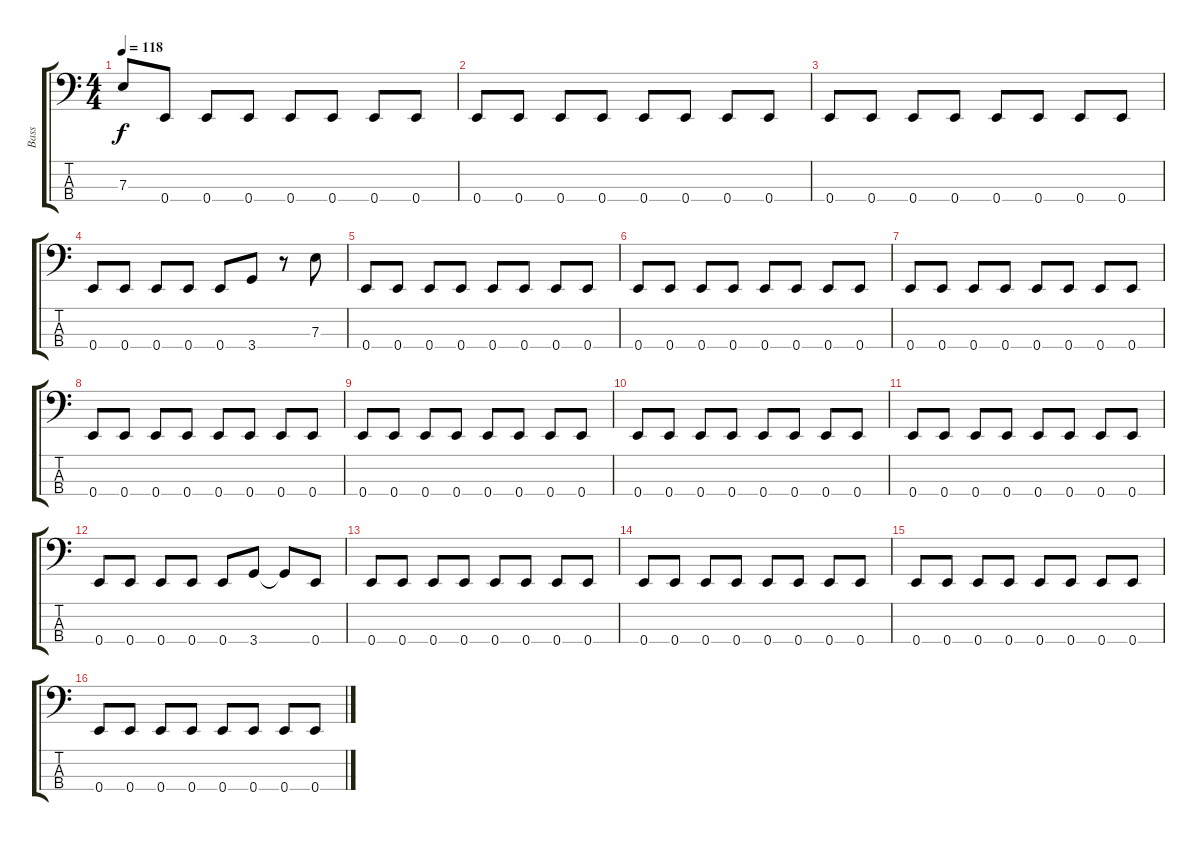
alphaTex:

\track ("Bass" "Bass") {instrument electricbassfinger}
\staff {score tabs}
\tuning (G2 D2 A1 E1) {hide}
\ts (4 4)
\tempo 118
\clef f4
\ks c
7.3.8{dy f} 0.4.8 0.4.8 0.4.8 0.4.8 0.4.8 0.4.8 0.4.8 |
0.4.8 0.4.8 0.4.8 0.4.8 0.4.8 0.4.8 0.4.8 0.4.8 |
0.4.8 0.4.8 0.4.8 0.4.8 0.4.8 0.4.8 0.4.8 0.4.8 |
0.4.8 0.4.8 0.4.8 0.4.8 0.4.8 3.4.8 r.8 7.3.8 |
0.4.8 0.4.8 0.4.8 0.4.8 0.4.8 0.4.8 0.4.8 0.4.8 |
0.4.8 0.4.8 0.4.8 0.4.8 0.4.8 0.4.8 0.4.8 0.4.8 |
0.4.8 0.4.8 0.4.8 0.4.8 0.4.8 0.4.8 0.4.8 0.4.8 |
0.4.8 0.4.8 0.4.8 0.4.8 0.4.8 0.4.8 0.4.8 0.4.8 |
0.4.8 0.4.8 0.4.8 0.4.8 0.4.8 0.4.8 0.4.8 0.4.8 |
0.4.8 0.4.8 0.4.8 0.4.8 0.4.8 0.4.8 0.4.8 0.4.8 |
0.4.8 0.4.8 0.4.8 0.4.8 0.4.8 0.4.8 0.4.8 0.4.8 |
0.4.8 0.4.8 0.4.8 0.4.8 0.4.8 3.4.8 3.4{t}.8 0.4.8 |
0.4.8 0.4.8 0.4.8 0.4.8 0.4.8 0.4.8 0.4.8 0.4.8 |
0.4.8 0.4.8 0.4.8 0.4.8 0.4.8 0.4.8 0.4.8 0.4.8 |
0.4.8 0.4.8 0.4.8 0.4.8 0.4.8 0.4.8 0.4.8 0.4.8 |
0.4.8 0.4.8 0.4.8 0.4.8 0.4.8 0.4.8 0.4.8 0.4.8
